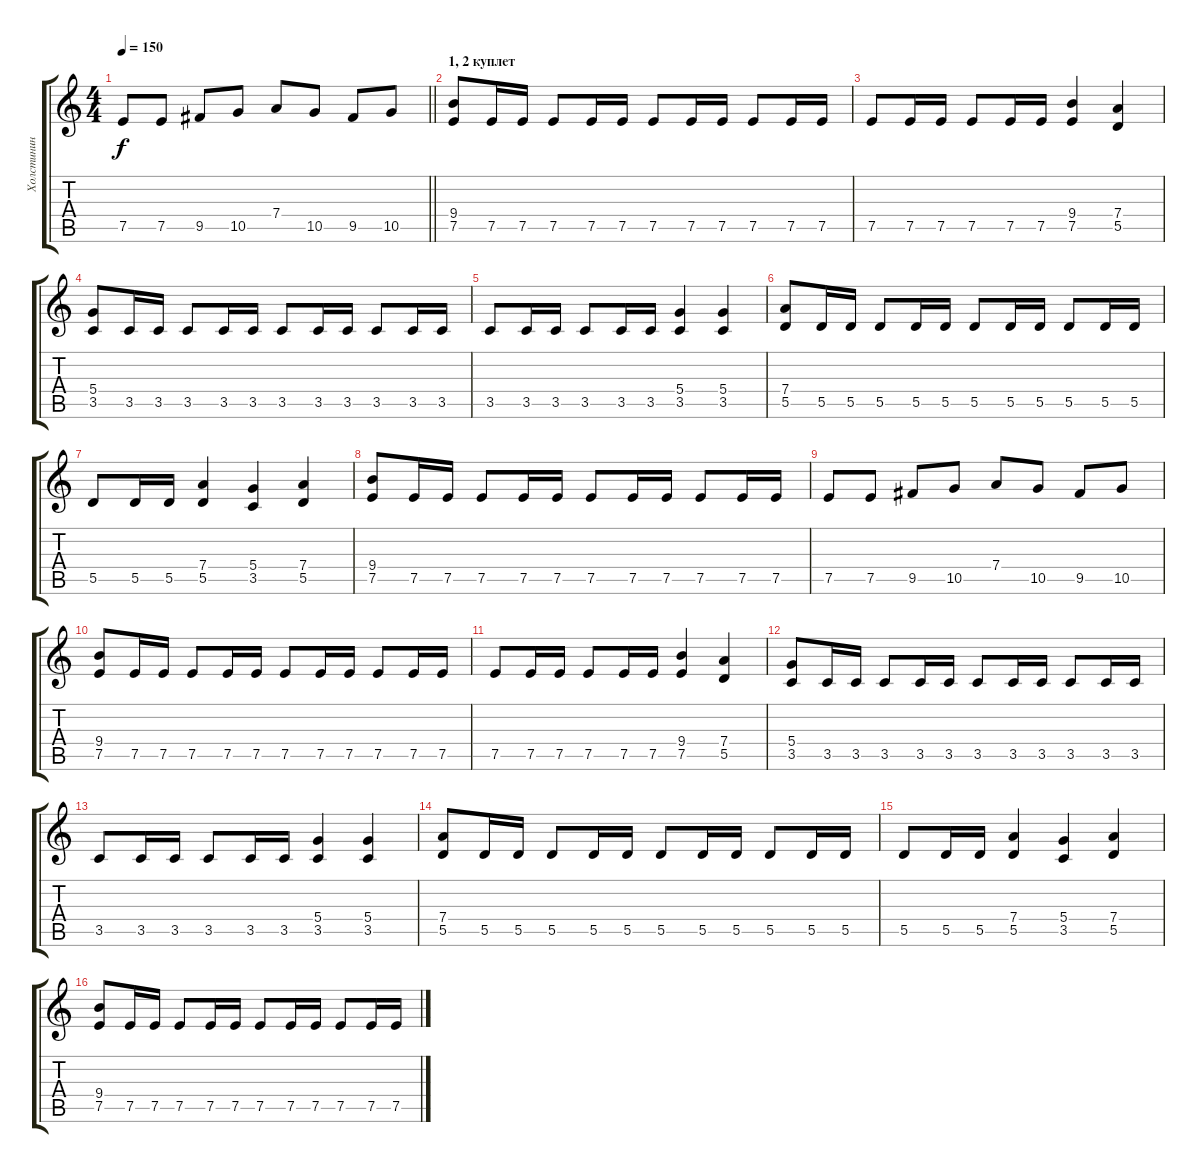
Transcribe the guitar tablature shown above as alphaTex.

\track ("Холстинин" "Холстинин") {instrument distortionguitar}
\staff {score tabs}
\tuning (E4 B3 G3 D3 A2 E2) {hide}
\ts (4 4)
\tempo 150
\clef g2
\barLineRight lightlight
\ks c
7.5.8{dy f} 7.5.8 9.5.8 10.5.8 7.4.8 10.5.8 9.5.8 10.5.8 |
\section ("" "1, 2 куплет")
(9.4 7.5).8 7.5.16 7.5.16 7.5.8 7.5.16 7.5.16 7.5.8 7.5.16 7.5.16 7.5.8 7.5.16 7.5.16 |
7.5.8 7.5.16 7.5.16 7.5.8 7.5.16 7.5.16 (9.4 7.5).4 (7.4 5.5).4 |
(5.4 3.5).8 3.5.16 3.5.16 3.5.8 3.5.16 3.5.16 3.5.8 3.5.16 3.5.16 3.5.8 3.5.16 3.5.16 |
3.5.8 3.5.16 3.5.16 3.5.8 3.5.16 3.5.16 (5.4 3.5).4 (5.4 3.5).4 |
(7.4 5.5).8 5.5.16 5.5.16 5.5.8 5.5.16 5.5.16 5.5.8 5.5.16 5.5.16 5.5.8 5.5.16 5.5.16 |
5.5.8 5.5.16 5.5.16 (7.4 5.5).4 (5.4 3.5).4 (7.4 5.5).4 |
(9.4 7.5).8 7.5.16 7.5.16 7.5.8 7.5.16 7.5.16 7.5.8 7.5.16 7.5.16 7.5.8 7.5.16 7.5.16 |
7.5.8 7.5.8 9.5.8 10.5.8 7.4.8 10.5.8 9.5.8 10.5.8 |
(9.4 7.5).8 7.5.16 7.5.16 7.5.8 7.5.16 7.5.16 7.5.8 7.5.16 7.5.16 7.5.8 7.5.16 7.5.16 |
7.5.8 7.5.16 7.5.16 7.5.8 7.5.16 7.5.16 (9.4 7.5).4 (7.4 5.5).4 |
(5.4 3.5).8 3.5.16 3.5.16 3.5.8 3.5.16 3.5.16 3.5.8 3.5.16 3.5.16 3.5.8 3.5.16 3.5.16 |
3.5.8 3.5.16 3.5.16 3.5.8 3.5.16 3.5.16 (5.4 3.5).4 (5.4 3.5).4 |
(7.4 5.5).8 5.5.16 5.5.16 5.5.8 5.5.16 5.5.16 5.5.8 5.5.16 5.5.16 5.5.8 5.5.16 5.5.16 |
5.5.8 5.5.16 5.5.16 (7.4 5.5).4 (5.4 3.5).4 (7.4 5.5).4 |
(9.4 7.5).8 7.5.16 7.5.16 7.5.8 7.5.16 7.5.16 7.5.8 7.5.16 7.5.16 7.5.8 7.5.16 7.5.16
